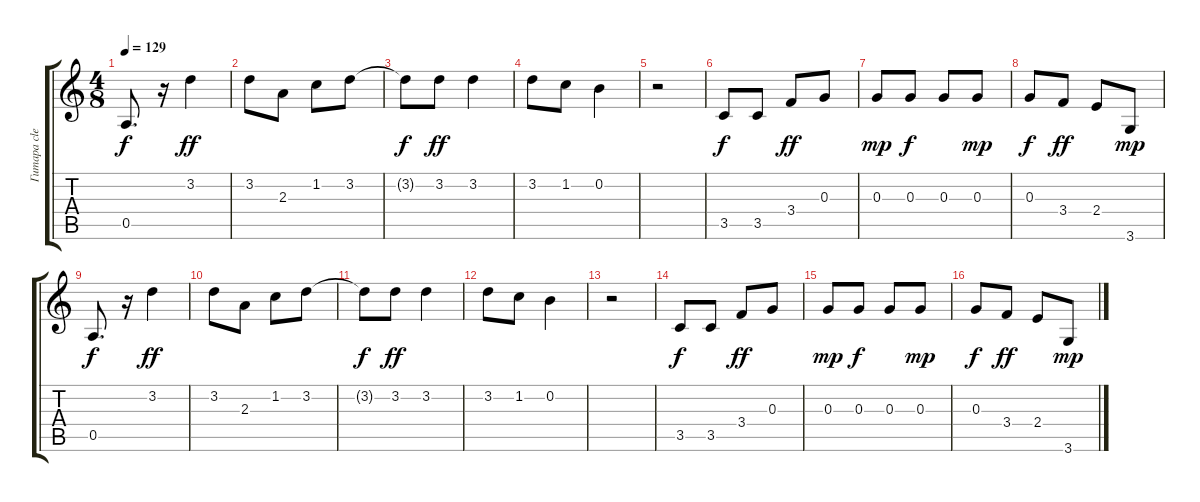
\track ("Гитара clean" "Гитара cle") {instrument electricguitarclean}
\staff {score tabs}
\tuning (E4 B3 G3 D3 A2 E2) {hide}
\ts (4 8)
\tempo 129
\clef g2
\ks c
0.5.8{d dy f} r.16 3.2.4{dy ff balance 16} |
3.2.8 2.3.8 1.2.8 3.2.8 |
3.2{t}.8{dy f} 3.2.8{dy ff} 3.2.4 |
3.2.8 1.2.8 0.2.4 |
r.2 |
3.5.8{dy f balance 10} 3.5.8 3.4.8{dy ff} 0.3.8 |
0.3.8{dy mp} 0.3.8{dy f} 0.3.8 0.3.8{dy mp} |
0.3.8{dy f} 3.4.8{dy ff} 2.4.8 3.6.8{dy mp} |
0.5.8{d dy f} r.16 3.2.4{dy ff balance 16} |
3.2.8 2.3.8 1.2.8 3.2.8 |
3.2{t}.8{dy f} 3.2.8{dy ff} 3.2.4 |
3.2.8 1.2.8 0.2.4 |
r.2 |
3.5.8{dy f balance 10} 3.5.8 3.4.8{dy ff} 0.3.8 |
0.3.8{dy mp} 0.3.8{dy f} 0.3.8 0.3.8{dy mp} |
0.3.8{dy f} 3.4.8{dy ff} 2.4.8 3.6.8{dy mp}
